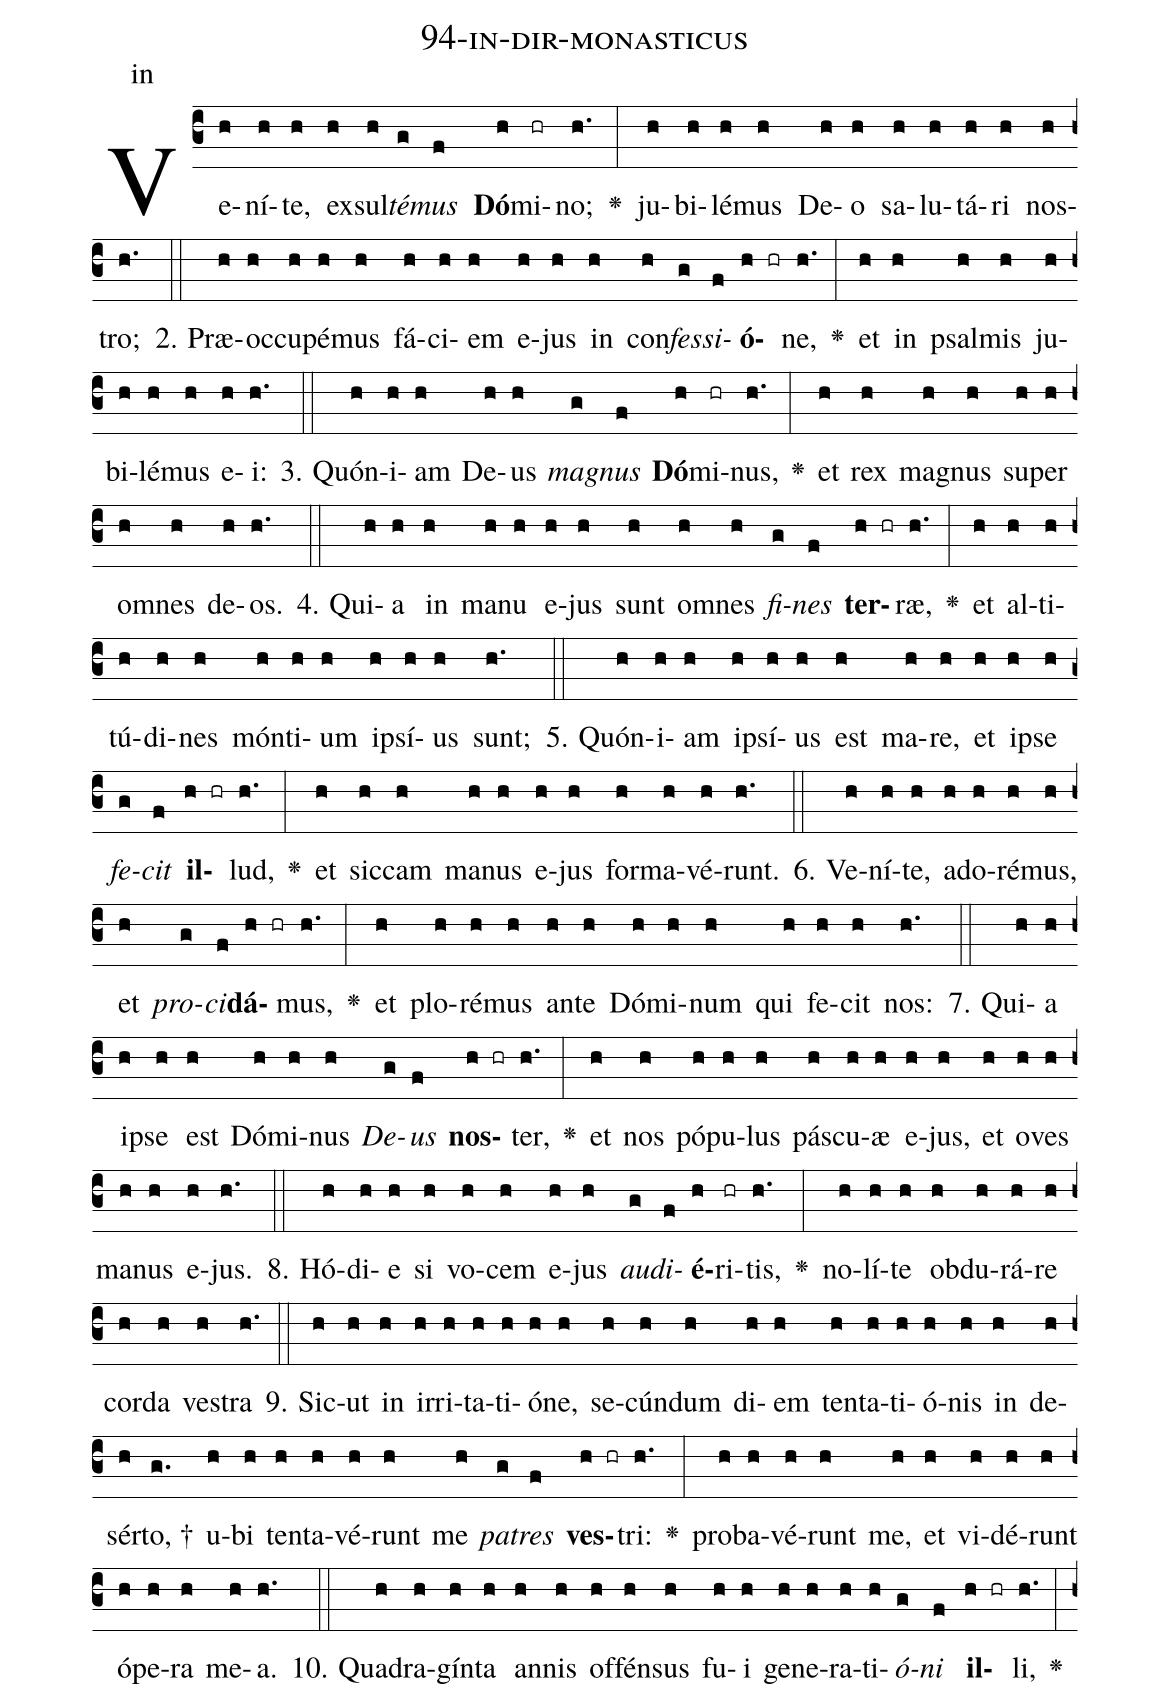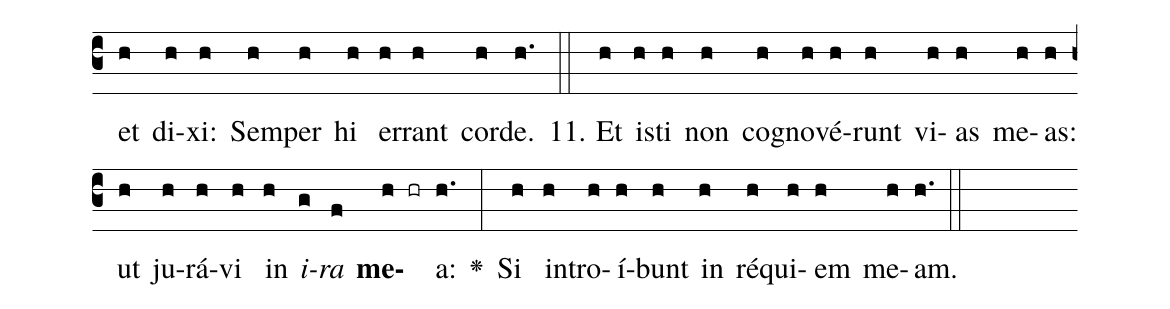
name: 94-in-dir-monasticus;
annotation: in;
%%
(c3)Ve(h)ní(h)te,(h) ex(h)sul(h)<i>té</i>(g)<i>mus</i>(f) <b>Dó</b>(h)mi(hr)no;(h.) <v>\greheightstar</v>(:) ju(h)bi(h)lé(h)mus(h) De(h)o(h) sa(h)lu(h)tá(h)ri(h) nos(h)tro;(h.) (::)
2. Præ(h)oc(h)cu(h)pé(h)mus(h) fá(h)ci(h)em(h) e(h)jus(h) in(h) con(h)<i>fes</i>(g)<i>si</i>(f)<b>ó</b>(h hr)ne,(h.) <v>\greheightstar</v>(:) et(h) in(h) psal(h)mis(h) ju(h)bi(h)lé(h)mus(h) e(h)i:(h.) (::)
3. Quón(h)i(h)am(h) De(h)us(h) <i>ma</i>(g)<i>gnus</i>(f) <b>Dó</b>(h)mi(hr)nus,(h.) <v>\greheightstar</v>(:) et(h) rex(h) ma(h)gnus(h) su(h)per(h) om(h)nes(h) de(h)os.(h.) (::)
4. Qui(h)a(h) in(h) ma(h)nu(h) e(h)jus(h) sunt(h) om(h)nes(h) <i>fi</i>(g)<i>nes</i>(f) <b>ter</b>(h hr)ræ,(h.) <v>\greheightstar</v>(:) et(h) al(h)ti(h)tú(h)di(h)nes(h) món(h)ti(h)um(h) ip(h)sí(h)us(h) sunt;(h.) (::)
5. Quón(h)i(h)am(h) ip(h)sí(h)us(h) est(h) ma(h)re,(h) et(h) ip(h)se(h) <i>fe</i>(g)<i>cit</i>(f) <b>il</b>(h hr)lud,(h.) <v>\greheightstar</v>(:) et(h) sic(h)cam(h) ma(h)nus(h) e(h)jus(h) for(h)ma(h)vé(h)runt.(h.) (::)
6. Ve(h)ní(h)te,(h) ad(h)o(h)ré(h)mus,(h) et(h) <i>pro</i>(g)<i>ci</i>(f)<b>dá</b>(h hr)mus,(h.) <v>\greheightstar</v>(:) et(h) plo(h)ré(h)mus(h) an(h)te(h) Dó(h)mi(h)num(h) qui(h) fe(h)cit(h) nos:(h.) (::)
7. Qui(h)a(h) ip(h)se(h) est(h) Dó(h)mi(h)nus(h) <i>De</i>(g)<i>us</i>(f) <b>nos</b>(h hr)ter,(h.) <v>\greheightstar</v>(:) et(h) nos(h) pó(h)pu(h)lus(h) pás(h)cu(h)æ(h) e(h)jus,(h) et(h) o(h)ves(h) ma(h)nus(h) e(h)jus.(h.) (::)
8. Hó(h)di(h)e(h) si(h) vo(h)cem(h) e(h)jus(h) <i>au</i>(g)<i>di</i>(f)<b>é</b>(h)ri(hr)tis,(h.) <v>\greheightstar</v>(:) no(h)lí(h)te(h) ob(h)du(h)rá(h)re(h) cor(h)da(h) ves(h)tra(h.) (::)
9. Sic(h)ut(h) in(h) ir(h)ri(h)ta(h)ti(h)ó(h)ne,(h) se(h)cún(h)dum(h) di(h)em(h) ten(h)ta(h)ti(h)ó(h)nis(h) in(h) de(h)sér(h)to, †(g.) u(h)bi(h) ten(h)ta(h)vé(h)runt(h) me(h) <i>pa</i>(g)<i>tres</i>(f) <b>ves</b>(h hr)tri:(h.) <v>\greheightstar</v>(:) pro(h)ba(h)vé(h)runt(h) me,(h) et(h) vi(h)dé(h)runt(h) ó(h)pe(h)ra(h) me(h)a.(h.) (::)
10. Qua(h)dra(h)gín(h)ta(h) an(h)nis(h) of(h)fén(h)sus(h) fu(h)i(h) ge(h)ne(h)ra(h)ti(h)<i>ó</i>(g)<i>ni</i>(f) <b>il</b>(h hr)li,(h.) <v>\greheightstar</v>(:) et(h) di(h)xi:(h) Sem(h)per(h) hi(h) er(h)rant(h) cor(h)de.(h.) (::)
11. Et(h) is(h)ti(h) non(h) co(h)gno(h)vé(h)runt(h) vi(h)as(h) me(h)as:(h) ut(h) ju(h)rá(h)vi(h) in(h) <i>i</i>(g)<i>ra</i>(f) <b>me</b>(h hr)a:(h.) <v>\greheightstar</v>(:) Si(h) in(h)tro(h)í(h)bunt(h) in(h) ré(h)qui(h)em(h) me(h)am.(h.) (::)
